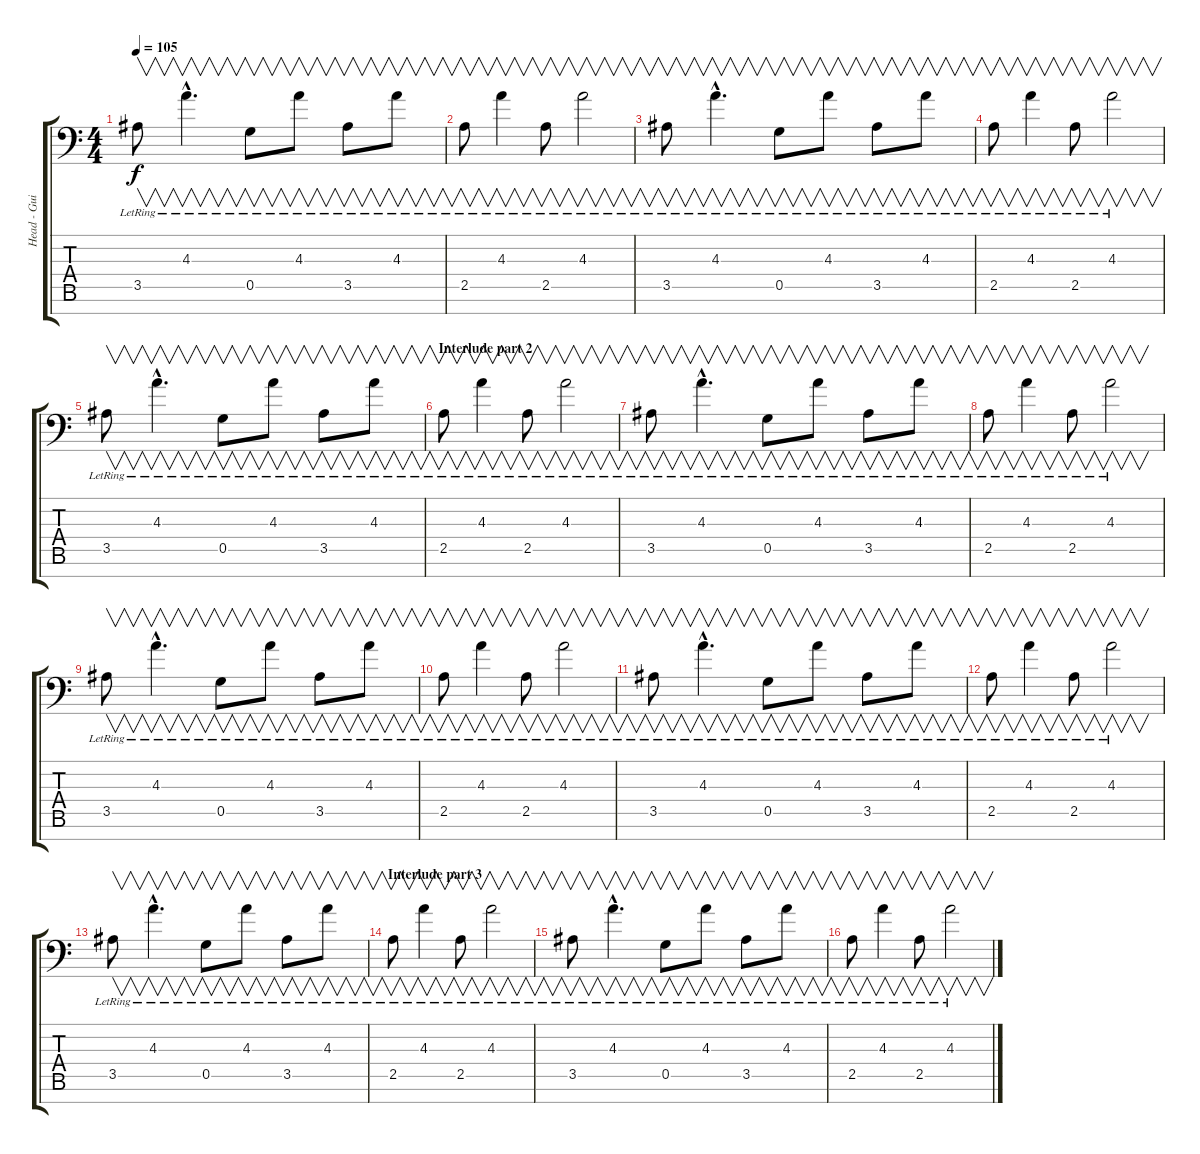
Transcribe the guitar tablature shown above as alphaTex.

\track ("Head - Guitar" "Head - Gui") {instrument distortionguitar}
\staff {score tabs}
\tuning (D4 A3 F3 C3 G2 D2 A1) {hide}
\ts (4 4)
\tempo 105
\clef f4
\ks c
3.5{lr}.8{v dy f} 4.3{hac lr}.4{v d} 0.5{lr}.8{v} 4.3{lr}.8{v} 3.5{lr}.8{v} 4.3{lr}.8{v} |
2.5{lr}.8{v} 4.3{lr}.4{v} 2.5{lr}.8{v} 4.3{lr}.2{v} |
3.5{lr}.8{v} 4.3{hac lr}.4{v d} 0.5{lr}.8{v} 4.3{lr}.8{v} 3.5{lr}.8{v} 4.3{lr}.8{v} |
2.5{lr}.8{v} 4.3{lr}.4{v} 2.5{lr}.8{v} 4.3{lr}.2{v} |
3.5{lr}.8{v} 4.3{hac lr}.4{v d} 0.5{lr}.8{v} 4.3{lr}.8{v} 3.5{lr}.8{v} 4.3{lr}.8{v} |
\section ("" "Interlude part 2")
2.5{lr}.8{v volume 8 balance 8 instrument acousticguitarsteel} 4.3{lr}.4{v} 2.5{lr}.8{v} 4.3{lr}.2{v} |
3.5{lr}.8{v} 4.3{hac lr}.4{v d} 0.5{lr}.8{v} 4.3{lr}.8{v} 3.5{lr}.8{v} 4.3{lr}.8{v} |
2.5{lr}.8{v} 4.3{lr}.4{v} 2.5{lr}.8{v} 4.3{lr}.2{v} |
3.5{lr}.8{v} 4.3{hac lr}.4{v d} 0.5{lr}.8{v} 4.3{lr}.8{v} 3.5{lr}.8{v} 4.3{lr}.8{v} |
2.5{lr}.8{v} 4.3{lr}.4{v} 2.5{lr}.8{v} 4.3{lr}.2{v} |
3.5{lr}.8{v} 4.3{hac lr}.4{v d} 0.5{lr}.8{v} 4.3{lr}.8{v} 3.5{lr}.8{v} 4.3{lr}.8{v} |
2.5{lr}.8{v} 4.3{lr}.4{v} 2.5{lr}.8{v} 4.3{lr}.2{v} |
3.5{lr}.8{v} 4.3{hac lr}.4{v d} 0.5{lr}.8{v} 4.3{lr}.8{v} 3.5{lr}.8{v} 4.3{lr}.8{v} |
\section ("" "Interlude part 3")
2.5{lr}.8{v volume 12 balance 8 instrument acousticguitarsteel} 4.3{lr}.4{v} 2.5{lr}.8{v} 4.3{lr}.2{v} |
3.5{lr}.8{v} 4.3{hac lr}.4{v d} 0.5{lr}.8{v} 4.3{lr}.8{v} 3.5{lr}.8{v} 4.3{lr}.8{v} |
2.5{lr}.8{v} 4.3{lr}.4{v} 2.5{lr}.8{v} 4.3{lr}.2{v}
